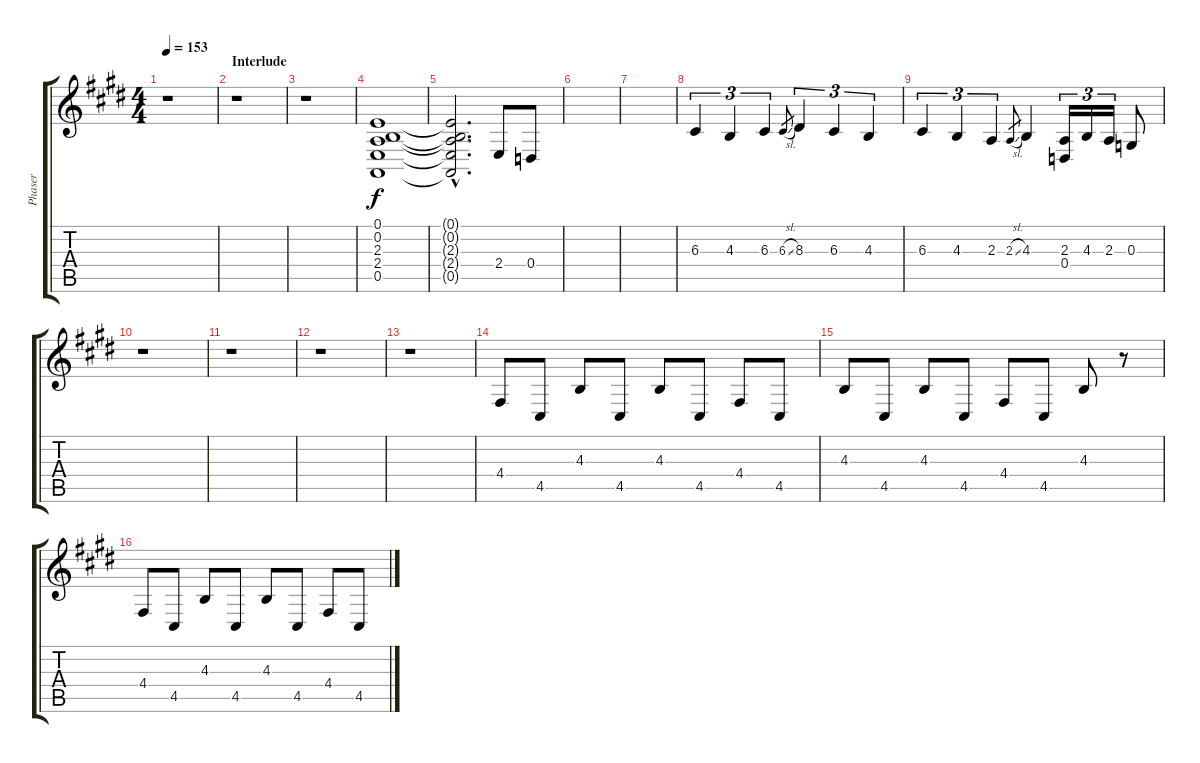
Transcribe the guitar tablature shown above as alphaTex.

\track ("Phaser" "Phaser") {instrument lead2sawtooth}
\staff {score tabs}
\tuning (E4 B3 G3 D3 A2 E2) {hide}
\ts (4 4)
\tempo 153
\clef g2
\ks e
r.1{dy f} |
\section ("" "Interlude")
r.1 |
r.1 |
(0.1 0.2 2.3 2.4 0.5).1 |
(0.1{hac t} 0.2{hac t} 2.3{hac t} 2.4{hac t} 0.5{hac t}).2{d} 2.4.8 0.4.8 |
|
|
6.3.4{tu (3 2)} 4.3.4{tu (3 2)} 6.3.4{tu (3 2)} 6.3{sl}.8{gr} 8.3.4{tu (3 2)} 6.3.4{tu (3 2)} 4.3.4{tu (3 2)} |
6.3.4{tu (3 2)} 4.3.4{tu (3 2)} 2.3.4{tu (3 2)} 2.3{sl}.8{gr} 4.3.4 (2.3 0.4).16{tu (3 2)} 4.3.16{tu (3 2)} 2.3.16{tu (3 2)} 0.3.8 |
r.1 |
r.1 |
r.1 |
r.1 |
4.4.8 4.5.8 4.3.8 4.5.8 4.3.8 4.5.8 4.4.8 4.5.8 |
4.3.8 4.5.8 4.3.8 4.5.8 4.4.8 4.5.8 4.3.8 r.8 |
4.4.8 4.5.8 4.3.8 4.5.8 4.3.8 4.5.8 4.4.8 4.5.8
